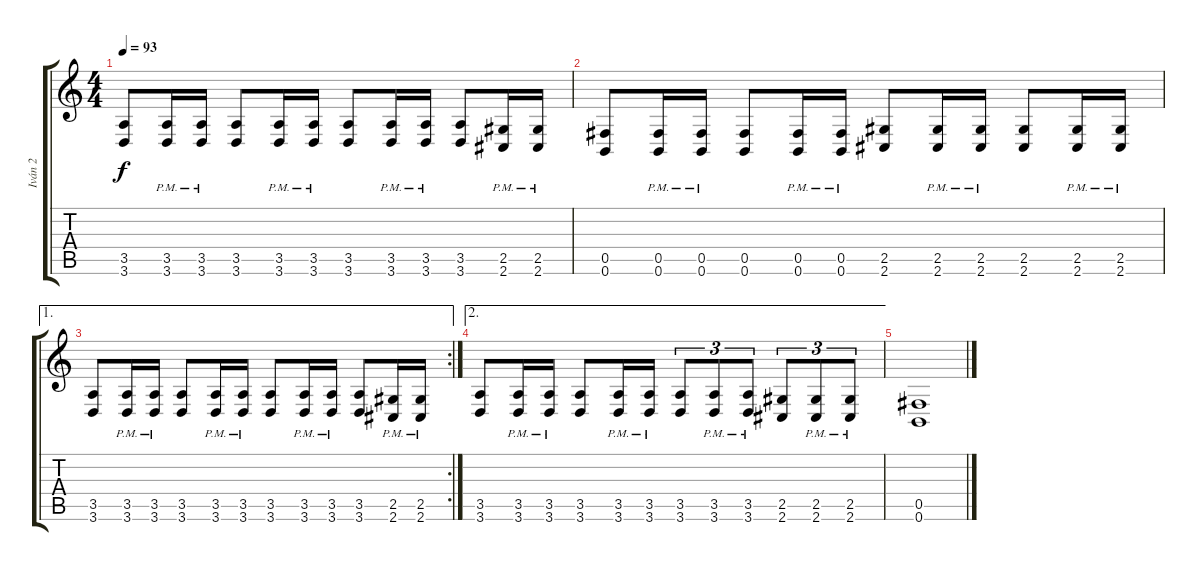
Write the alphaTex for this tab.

\track ("Iván 2" "Iván 2") {instrument overdrivenguitar}
\staff {score tabs}
\tuning (Db4 Ab3 E3 B2 Gb2 B1) {hide}
\ts (4 4)
\tempo 93
\clef g2
\ks c
(3.5 3.6).8{dy f} (3.5 3.6{pm}).16 (3.5 3.6{pm}).16 (3.5 3.6).8 (3.5 3.6{pm}).16 (3.5 3.6{pm}).16 (3.5 3.6).8 (3.5 3.6{pm}).16 (3.5 3.6{pm}).16 (3.5 3.6).8 (2.5 2.6{pm}).16 (2.5 2.6{pm}).16 |
(0.5 0.6).8 (0.5 0.6{pm}).16 (0.5 0.6{pm}).16 (0.5 0.6).8 (0.5 0.6{pm}).16 (0.5 0.6{pm}).16 (2.5 2.6).8 (2.5 2.6{pm}).16 (2.5 2.6{pm}).16 (2.5 2.6).8 (2.5 2.6{pm}).16 (2.5 2.6{pm}).16 |
\ae 1
\rc 2
(3.5 3.6).8 (3.5 3.6{pm}).16 (3.5 3.6{pm}).16 (3.5 3.6).8 (3.5 3.6{pm}).16 (3.5 3.6{pm}).16 (3.5 3.6).8 (3.5 3.6{pm}).16 (3.5 3.6{pm}).16 (3.5 3.6).8 (2.5 2.6{pm}).16 (2.5 2.6{pm}).16 |
\ae 2
(3.5 3.6).8 (3.5 3.6{pm}).16 (3.5 3.6{pm}).16 (3.5 3.6).8 (3.5 3.6{pm}).16 (3.5 3.6{pm}).16 (3.5 3.6).8{tu (3 2)} (3.5 3.6{pm}).8{tu (3 2)} (3.5 3.6{pm}).8{tu (3 2)} (2.5 2.6).8{tu (3 2)} (2.5 2.6{pm}).8{tu (3 2)} (2.5 2.6{pm}).8{tu (3 2)} |
(0.5 0.6).1{volume 0}
